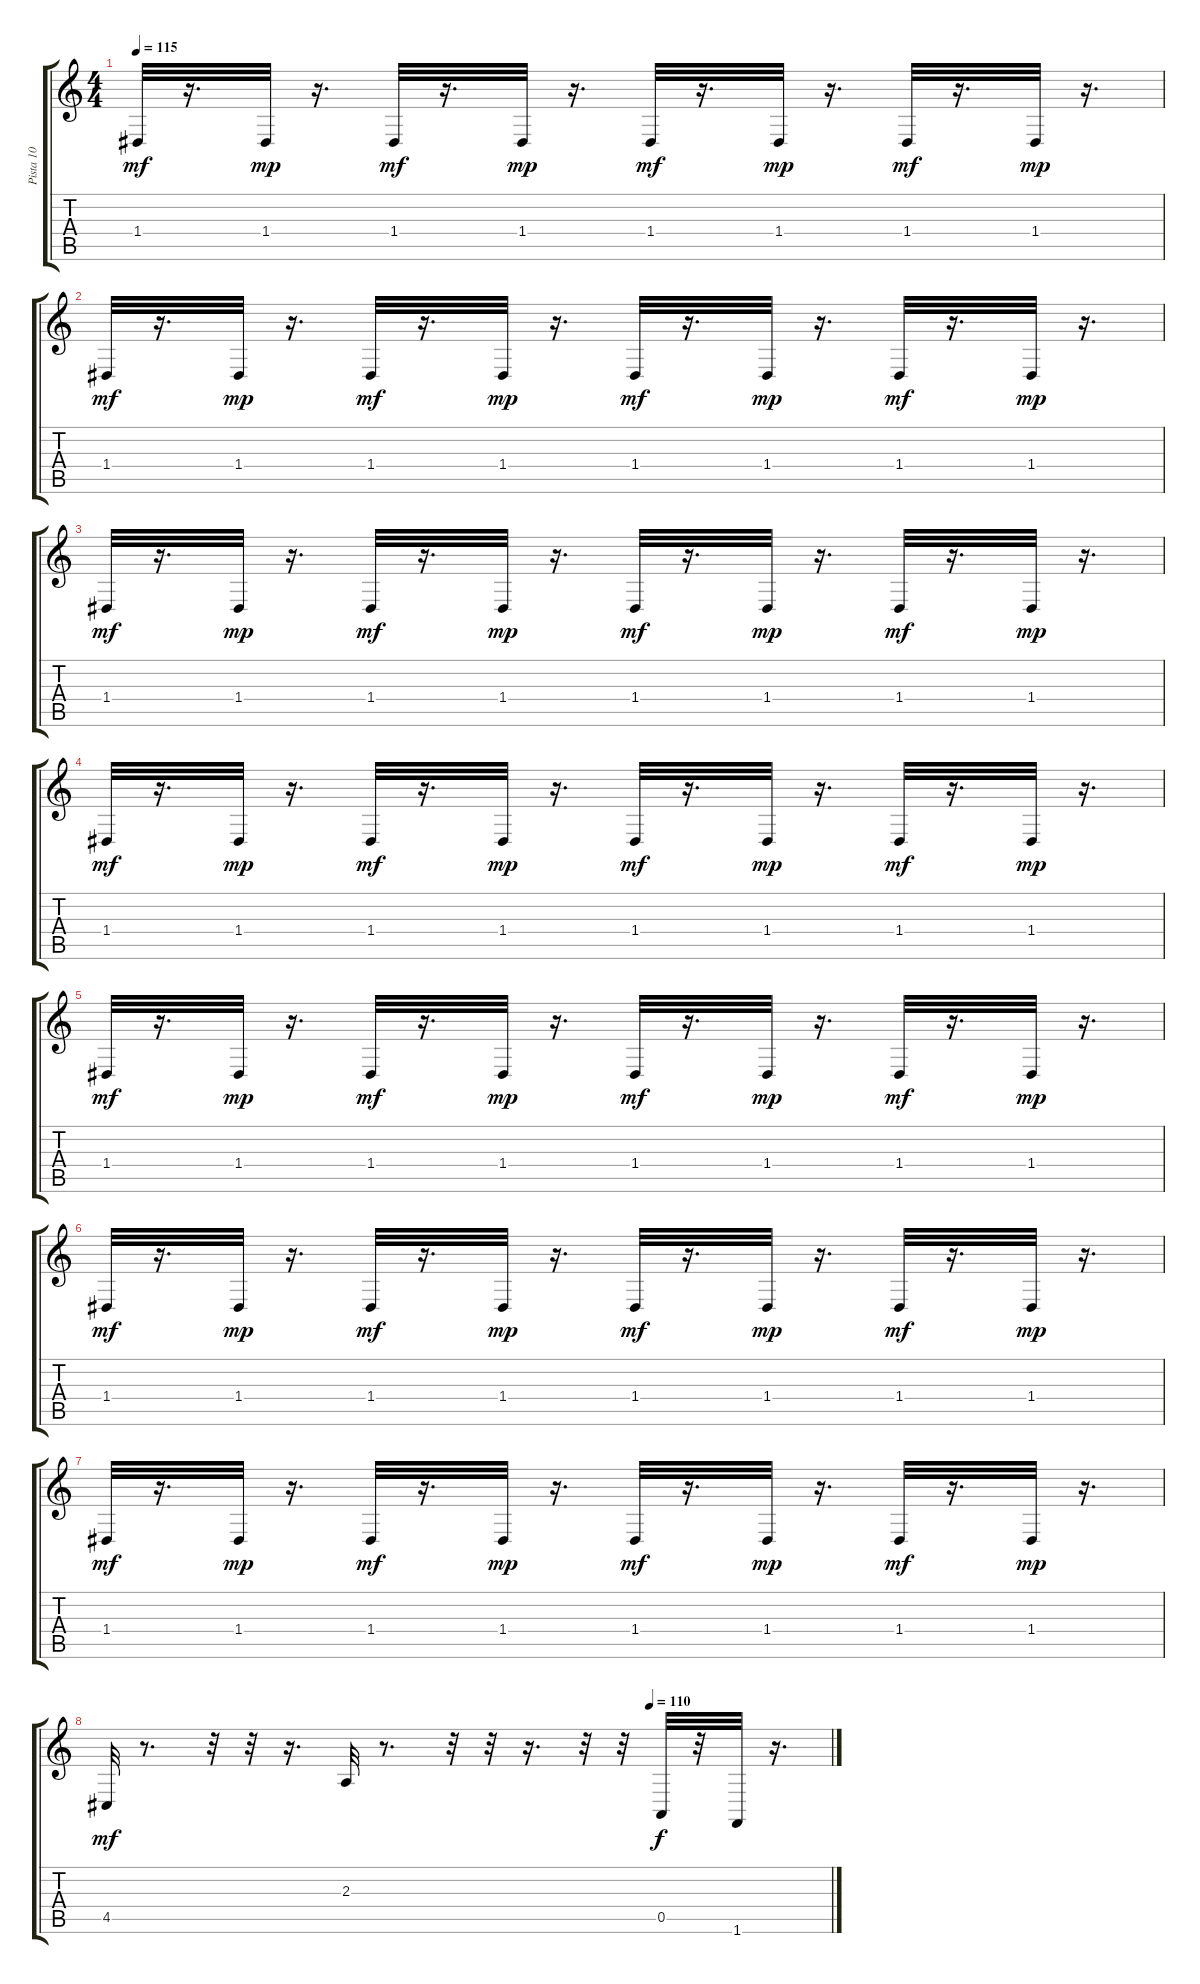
\track ("Pista 10" "Pista 10") {instrument acousticgrandpiano}
\staff {score tabs}
\tuning (E4 B3 G3 D3 A2 E2) {hide}
\ts (4 4)
\tempo 115
\clef g2
\ks c
1.4.32{dy mf} r.16{d} 1.4.32{dy mp} r.16{d} 1.4.32{dy mf} r.16{d} 1.4.32{dy mp} r.16{d} 1.4.32{dy mf} r.16{d} 1.4.32{dy mp} r.16{d} 1.4.32{dy mf} r.16{d} 1.4.32{dy mp} r.16{d} |
1.4.32{dy mf} r.16{d} 1.4.32{dy mp} r.16{d} 1.4.32{dy mf} r.16{d} 1.4.32{dy mp} r.16{d} 1.4.32{dy mf} r.16{d} 1.4.32{dy mp} r.16{d} 1.4.32{dy mf} r.16{d} 1.4.32{dy mp} r.16{d} |
1.4.32{dy mf} r.16{d} 1.4.32{dy mp} r.16{d} 1.4.32{dy mf} r.16{d} 1.4.32{dy mp} r.16{d} 1.4.32{dy mf} r.16{d} 1.4.32{dy mp} r.16{d} 1.4.32{dy mf} r.16{d} 1.4.32{dy mp} r.16{d} |
1.4.32{dy mf} r.16{d} 1.4.32{dy mp} r.16{d} 1.4.32{dy mf} r.16{d} 1.4.32{dy mp} r.16{d} 1.4.32{dy mf} r.16{d} 1.4.32{dy mp} r.16{d} 1.4.32{dy mf} r.16{d} 1.4.32{dy mp} r.16{d} |
1.4.32{dy mf} r.16{d} 1.4.32{dy mp} r.16{d} 1.4.32{dy mf} r.16{d} 1.4.32{dy mp} r.16{d} 1.4.32{dy mf} r.16{d} 1.4.32{dy mp} r.16{d} 1.4.32{dy mf} r.16{d} 1.4.32{dy mp} r.16{d} |
1.4.32{dy mf} r.16{d} 1.4.32{dy mp} r.16{d} 1.4.32{dy mf} r.16{d} 1.4.32{dy mp} r.16{d} 1.4.32{dy mf} r.16{d} 1.4.32{dy mp} r.16{d} 1.4.32{dy mf} r.16{d} 1.4.32{dy mp} r.16{d} |
1.4.32{dy mf} r.16{d} 1.4.32{dy mp} r.16{d} 1.4.32{dy mf} r.16{d} 1.4.32{dy mp} r.16{d} 1.4.32{dy mf} r.16{d} 1.4.32{dy mp} r.16{d} 1.4.32{dy mf} r.16{d} 1.4.32{dy mp} r.16{d} |
\tempo (110 0.75)
4.5.32{dy mf} r.8{d} r.32 r.32 r.16{d} 2.3.32 r.8{d} r.32 r.32 r.16{d} r.32 r.32 0.5.32{dy f} r.32 1.6.32 r.16{d}
